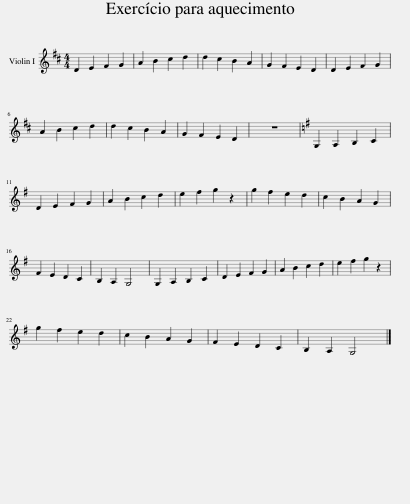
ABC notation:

X:1
L:1/8
M:4/4
I:linebreak $
K:D
V:1 treble
V:1
 D2 E2 F2 G2 | A2 B2 c2 d2 | d2 c2 B2 A2 | G2 F2 E2 D2 | D2 E2 F2 G2 |$ %5
 A2 B2 c2 d2 | d2 c2 B2 A2 | G2 F2 E2 D2 | z8 |[K:G] G,2 A,2 B,2 C2 |$ %10
 D2 E2 F2 G2 | A2 B2 c2 d2 | e2 f2 g2 z2 | g2 f2 e2 d2 | c2 B2 A2 G2 |$ %15
 F2 E2 D2 C2 | B,2 A,2 G,4 | G,2 A,2 B,2 C2 | D2 E2 F2 G2 | A2 B2 c2 d2 | %20
 e2 f2 g2 z2 |$ g2 f2 e2 d2 | c2 B2 A2 G2 | F2 E2 D2 C2 | B,2 A,2 G,4 |] %25
